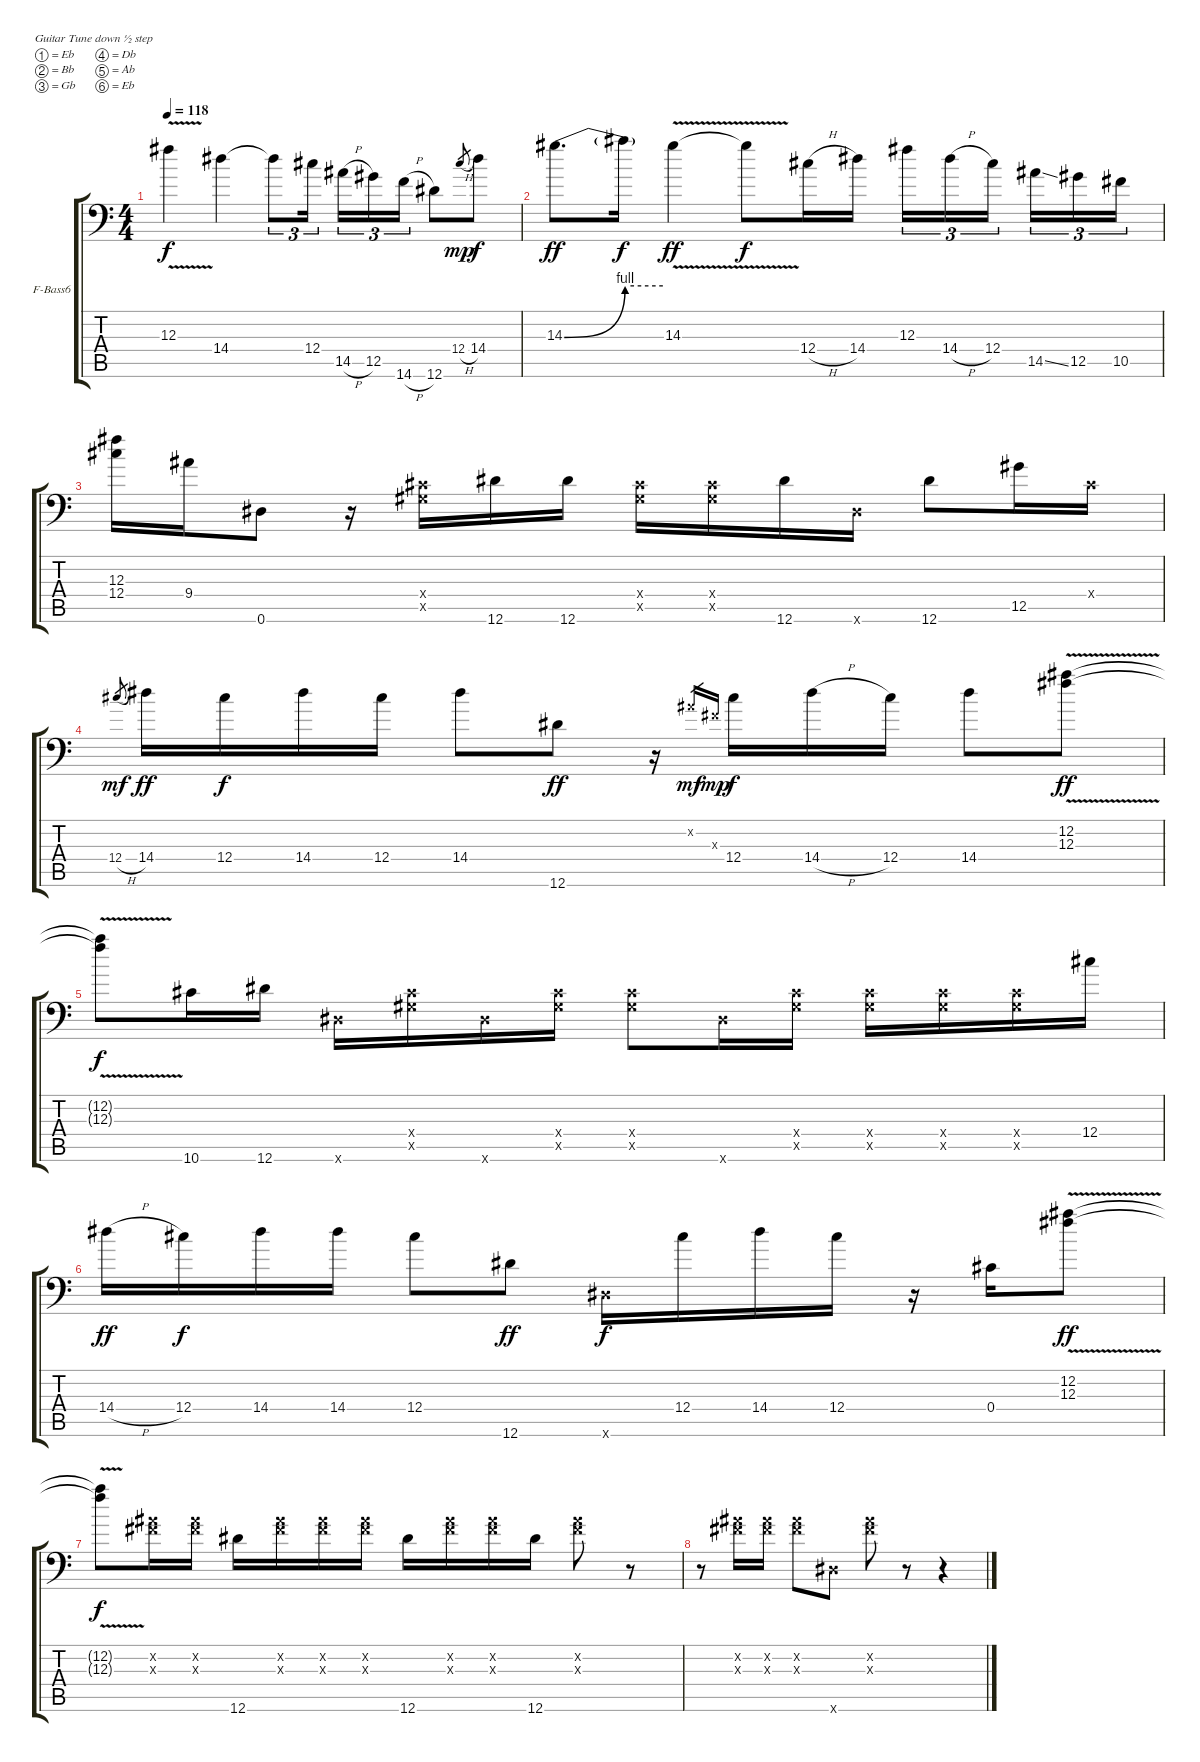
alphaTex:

\bracketExtendMode groupsimilarinstruments
\firstSystemTrackNameOrientation horizontal
\otherSystemsTrackNameOrientation horizontal
\track ("Overdub" "F-Bass6") {instrument fretlessbass}
\staff {score tabs}
\tuning (Eb4 Bb3 Gb3 Db3 Ab2 Eb2)
\ts (4 4)
\tempo 118
\clef f4
\ks c
12.3{v}.4{dy f} 14.4.4 14.4{t}.8{tu (3 2)} 12.4.16{tu (3 2)} 14.5{h}.16{tu (3 2)} 12.5.16{tu (3 2)} 14.6{h}.16{tu (3 2)} 12.6.8 12.4{h}.8{gr dy mp} 14.4.8{dy f} |
14.3{be (bend 0 0 60 4)}.8{d dy ff} 14.3{be (hold 0 4 60 4) t}.16{dy f} 14.3{v}.4{dy ff} 14.3{v t}.8{dy f} 12.4{h}.16 14.4.16 12.3.16{tu (3 2)} 14.4{h}.16{tu (3 2)} 12.4.16{tu (3 2)} 14.5{ss}.16{tu (3 2)} 12.5.16{tu (3 2)} 10.5.16{tu (3 2)} |
(12.3 12.4).16 9.4.16 0.6.8 r.16 (0.4{x} 0.5{x}).16 12.6.16 12.6.16 (0.4{x} 0.5{x}).16 (0.4{x} 0.5{x}).16 12.6.16 0.6{x}.16 12.6.8 12.5.16 0.4{x}.16 |
12.4{h}.8{gr dy mf} 14.4.16{dy ff} 12.4.16{dy f} 14.4.16 12.4.16 14.4.8 12.6.8{dy ff} r.16 0.2{x}.16{gr dy mf} 0.3{x}.16{gr dy mp} 12.4.16{dy f} 14.4{h}.16 12.4.16 14.4.8 (12.2{v} 12.3{v}).8{dy ff} |
(12.2{v t} 12.3{v t}).8{dy f} 10.6.16 12.6.16 0.6{x}.16 (0.4{x} 0.5{x}).16 0.6{x}.16 (0.4{x} 0.5{x}).16 (0.4{x} 0.5{x}).8 0.6{x}.16 (0.4{x} 0.5{x}).16 (0.4{x} 0.5{x}).16 (0.4{x} 0.5{x}).16 (0.4{x} 0.5{x}).16 12.4.16 |
14.4{h}.16{dy ff} 12.4.16{dy f} 14.4.16 14.4.16 12.4.8 12.6.8{dy ff} 0.6{x}.16{dy f} 12.4.16 14.4.16 12.4.16 r.16 0.4.16 (12.2{v} 12.3{v}).8{dy ff} |
(12.2{v t} 12.3{v t}).8{dy f} (0.2{x} 0.3{x}).16 (0.2{x} 0.3{x}).16 12.6.16 (0.2{x} 0.3{x}).16 (0.2{x} 0.3{x}).16 (0.2{x} 0.3{x}).16 12.6.16 (0.2{x} 0.3{x}).16 (0.2{x} 0.3{x}).16 12.6.16 (0.2{x} 0.3{x}).8 r.8 |
r.8 (0.2{x} 0.3{x}).16 (0.2{x} 0.3{x}).16 (0.2{x} 0.3{x}).8 0.6{x}.8 (0.2{x} 0.3{x}).8 r.8 r.4
